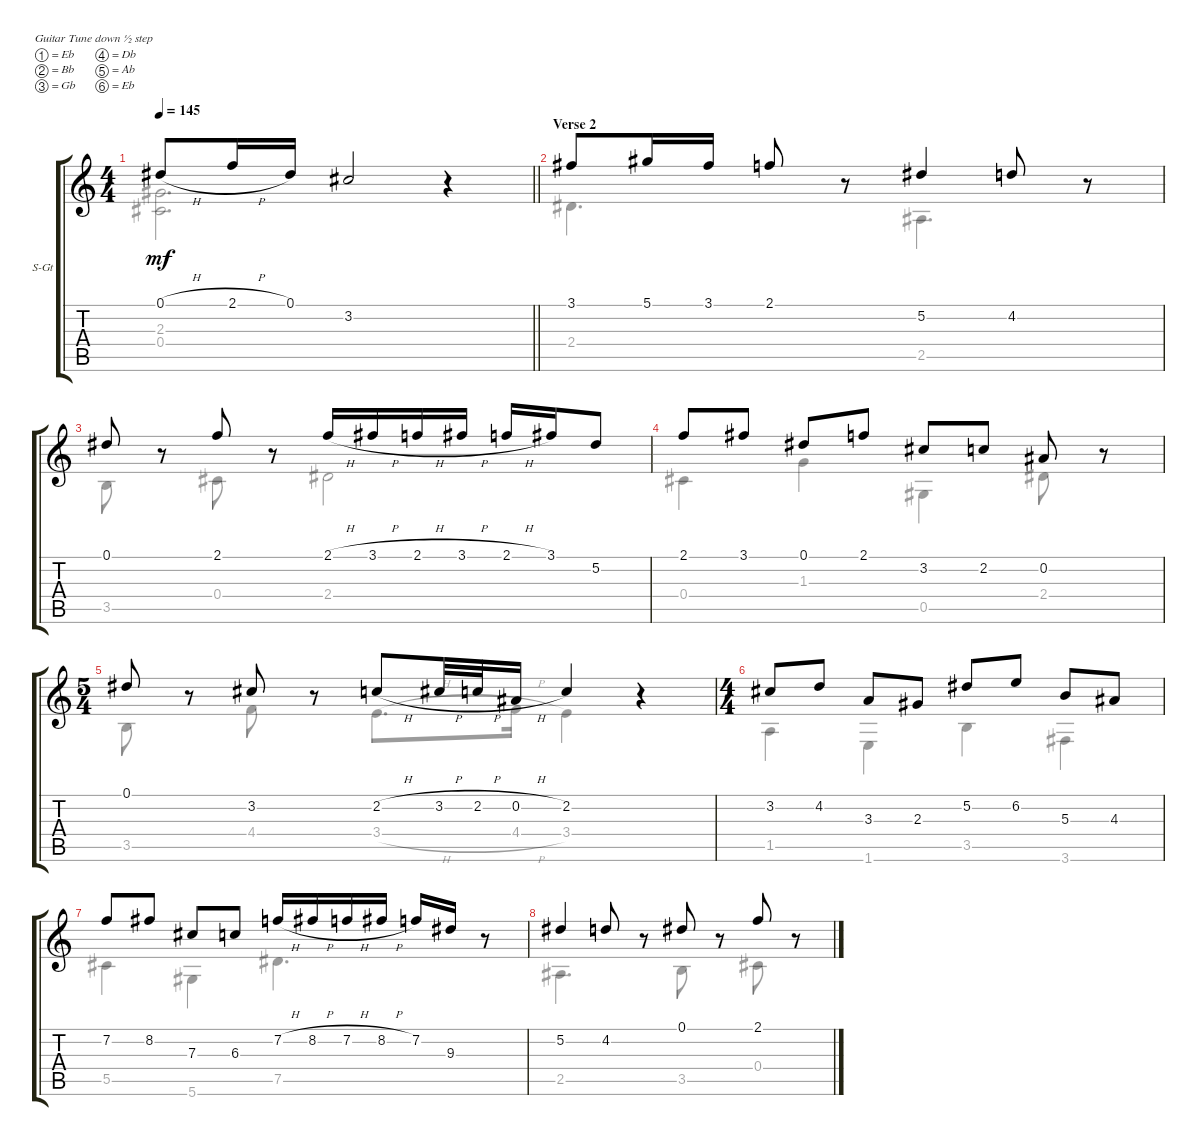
\defaultSystemsLayout 4
\bracketExtendMode groupsimilarinstruments
\firstSystemTrackNameOrientation horizontal
\otherSystemsTrackNameOrientation horizontal
\track ("Steel Guitar" "S-Gt") {instrument acousticguitarsteel}
\staff {score tabs}
\tuning (Eb4 Bb3 Gb3 Db3 Ab2 Eb2)
\voice
\ts (4 4)
\tempo 145
\clef g2
\barLineRight lightlight
\ks c
0.1{h}.8{dy mf} 2.1{h}.16 0.1.16 3.2.2 r.4 |
\section ("" "Verse 2")
3.1.8 5.1.16 3.1.16 2.1.8 r.8 5.2.4 4.2.8 r.8 |
0.1.8 r.8 2.1.8 r.8 2.1{h}.16 3.1{h}.16 2.1{h}.16 3.1{h}.16 2.1{h}.16 3.1.16 5.2.8 |
2.1.8 3.1.8 0.1.8 2.1.8 3.2.8 2.2.8 0.2.8 r.8 |
\ts (5 4)
0.1.8 r.8 3.2.8 r.8 2.2{h}.8 3.2{h}.32 2.2{h}.32 0.2{h}.16 2.2.4 r.4 |
\ts (4 4)
3.2.8 4.2.8 3.3.8 2.3.8 5.2.8 6.2.8 5.3.8 4.3.8 |
7.2.8 8.2.8 7.3.8 6.3.8 7.2{h}.16 8.2{h}.16 7.2{h}.16 8.2{h}.16 7.2.16 9.3.16 r.8 |
5.2.4 4.2.8 r.8 0.1.8 r.8 2.1.8 r.8
\voice
\clef g2
\ottava regular
\simile none
\barLineRight lightlight
\ks c
(0.4{t} 2.3{t}).2{d dy mf} r.4 |
2.4.4{d} r.8 2.5.4{d} r.8 |
3.5.8 r.8 0.4.8 r.8 2.4.2 |
0.4.4 1.3.4 0.5.4 2.4.8 r.8 |
3.5.8 r.8 4.4.8 r.8 3.4{h}.8{d} 4.4{h}.16 3.4.4 r.4 |
1.5.4 1.6.4 3.5.4 3.6.4 |
5.5.4 5.6.4 7.5.4{d} r.8 |
2.5.4{d} r.8 3.5.8 r.8 0.4.8 r.8
